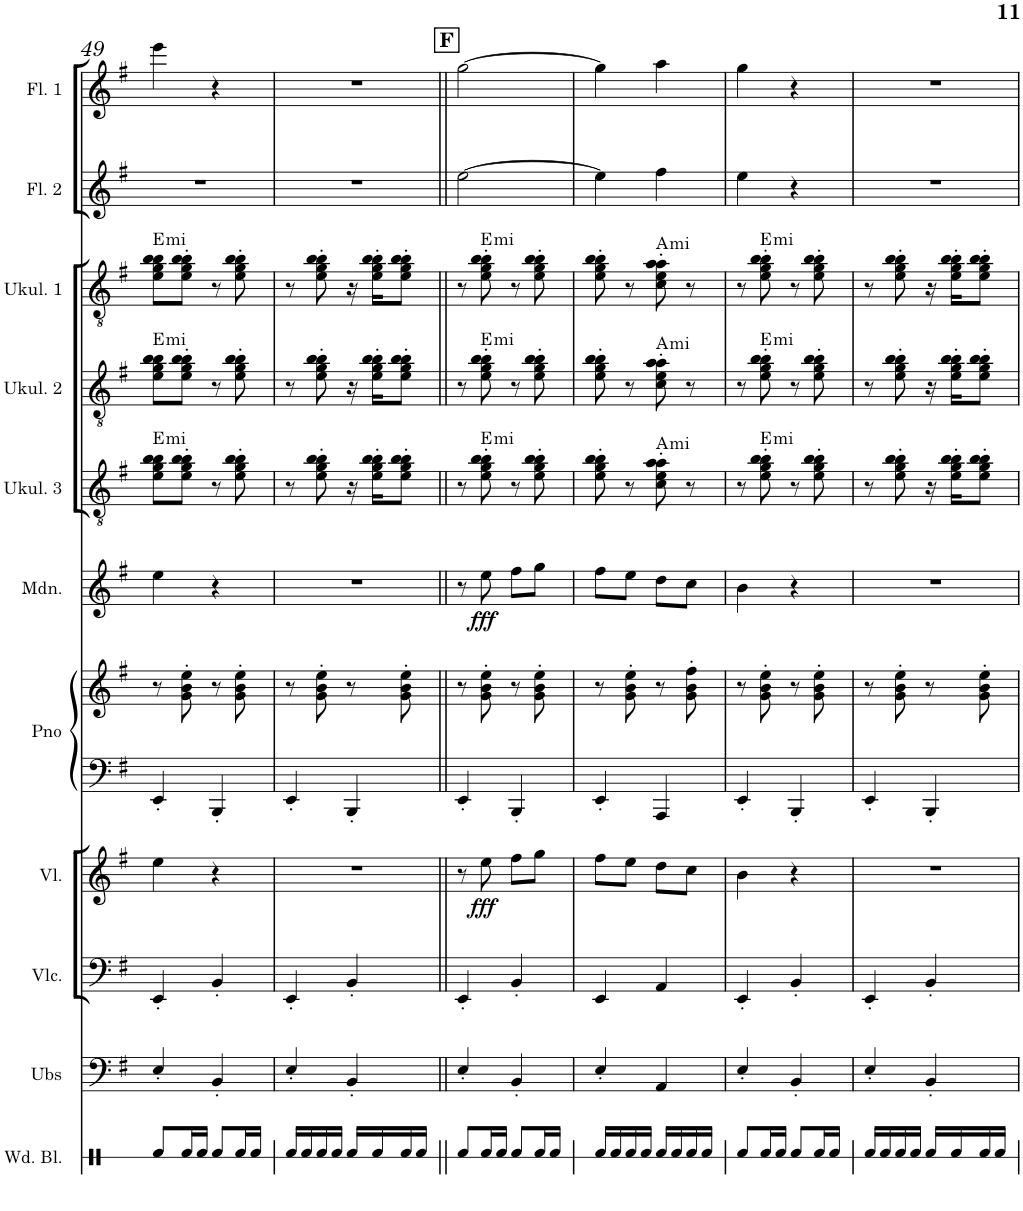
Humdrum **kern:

**kern	**kern	**kern	**kern	**dynam	**kern	**kern	**kern	**dynam	**kern	**harte	**kern	**harte	**kern	**harte	**kern	**kern
*part11	*part10	*part9	*part8	*part8	*part7	*part7	*part6	*part6	*part5	*part5	*part4	*part4	*part3	*part3	*part2	*part1
*staff12	*staff11	*staff10	*staff9	*staff9	*staff8	*staff7	*staff6	*staff6	*staff5	*	*staff4	*	*staff3	*	*staff2	*staff1
*I"Wood Blocks	*I"UkuBass	*I"Violoncelle	*I"Violon	*	*I"Piano	*	*I"Mandoline	*	*I"Ukulélé 3	*	*I"Ukulélé 2	*	*I"Ukulélé 1	*	*I"Flûte 2	*I"Flûte 1
*I'Wd. Bl.	*I'Ubs	*I'Vlc.	*I'Vl.	*	*I'Pno	*	*I'Mdn.	*	*I'Ukul. 3	*	*I'Ukul. 2	*	*I'Ukul. 1	*	*I'Fl. 2	*I'Fl. 1
!!LO:PB:g=z
*clefX	*clefF4	*clefF4	*clefG2	*	*clefF4	*clefG2	*clefG2	*	*clefGv2	*	*clefGv2	*	*clefGv2	*	*clefG2	*clefG2
*	*Trd7c12	*	*	*	*	*	*	*	*	*	*	*	*	*	*	*
*k[]	*k[f#]	*k[f#]	*k[f#]	*	*k[f#]	*k[f#]	*k[f#]	*	*k[f#]	*	*k[f#]	*	*k[f#]	*	*k[f#]	*k[f#]
*	*e:	*e:	*e:	*	*e:	*e:	*e:	*	*e:	*	*e:	*	*e:	*	*e:	*e:
*M2/4	*M2/4	*M2/4	*M2/4	*	*M2/4	*M2/4	*M2/4	*	*M2/4	*	*M2/4	*	*M2/4	*	*M2/4	*M2/4
=49	=49	=49	=49	=49	=49	=49	=49	=49	=49	=49	=49	=49	=49	=49	=49	=49
!	!	!	!	!	!	!	!	!	!	!LO:H:kt=mi	!	!LO:H:kt=mi	!	!LO:H:kt=mi	!	!
8Rf/L	4E'/	4EE'/	4ee\	.	4EE'/	8r	4ee\	.	8e\ 8g\ 8b\ 8b\L	E:min	8e\ 8g\ 8b\ 8b\L	E:min	8e\ 8g\ 8b\ 8b\L	E:min	2r	4eee\
16Rf/L	.	.	.	.	.	8g\' 8b\' 8ee\'	.	.	8e\' 8g\' 8b\' 8b\'J	.	8e\' 8g\' 8b\' 8b\'J	.	8e\' 8g\' 8b\' 8b\'J	.	.	.
16Rf/JJ	.	.	.	.	.	.	.	.	.	.	.	.	.	.	.	.
8Rf/L	4BB'/	4BB'/	4r	.	4BBB'/	8r	4r	.	8r	.	8r	.	8r	.	.	4r
16Rf/L	.	.	.	.	.	8g\' 8b\' 8ee\'	.	.	8e\' 8g\' 8b\' 8b\'	.	8e\' 8g\' 8b\' 8b\'	.	8e\' 8g\' 8b\' 8b\'	.	.	.
16Rf/JJ	.	.	.	.	.	.	.	.	.	.	.	.	.	.	.	.
=50	=50	=50	=50	=50	=50	=50	=50	=50	=50	=50	=50	=50	=50	=50	=50	=50
16Rf/LL	4E'/	4EE'/	2r	.	4EE'/	8r	2r	.	8r	.	8r	.	8r	.	2r	2r
16Rf/	.	.	.	.	.	.	.	.	.	.	.	.	.	.	.	.
16Rf/	.	.	.	.	.	8g\' 8b\' 8ee\'	.	.	8e\' 8g\' 8b\' 8b\'	.	8e\' 8g\' 8b\' 8b\'	.	8e\' 8g\' 8b\' 8b\'	.	.	.
16Rf/JJ	.	.	.	.	.	.	.	.	.	.	.	.	.	.	.	.
16Rf/LL	4BB'/	4BB'/	.	.	4BBB'/	8r	.	.	16r	.	16r	.	16r	.	.	.
16Rf/	.	.	.	.	.	.	.	.	16e\' 16g\' 16b\' 16b\'KL	.	16e\' 16g\' 16b\' 16b\'KL	.	16e\' 16g\' 16b\' 16b\'KL	.	.	.
16Rf/	.	.	.	.	.	8g\' 8b\' 8ee\'	.	.	8e\' 8g\' 8b\' 8b\'J	.	8e\' 8g\' 8b\' 8b\'J	.	8e\' 8g\' 8b\' 8b\'J	.	.	.
16Rf/JJ	.	.	.	.	.	.	.	.	.	.	.	.	.	.	.	.
!!LO:REH:place=s1:a:B:cj:fs=12:t=F
=51||	=51||	=51||	=51||	=51||	=51||	=51||	=51||	=51||	=51||	=51||	=51||	=51||	=51||	=51||	=51||	=51||
8Rf/L	4E'/	4EE'/	8r	.	4EE'/	8r	8r	.	8r	.	8r	.	8r	.	[2ee\	[2gg\
!	!	!	!	!LO:DY:b	!	!	!	!LO:DY:b	!	!LO:H:kt=mi	!	!LO:H:kt=mi	!	!LO:H:kt=mi	!	!
16Rf/L	.	.	8ee\	fff	.	8g\' 8b\' 8ee\'	8ee\	fff	8e\' 8g\' 8b\' 8b\'	E:min	8e\' 8g\' 8b\' 8b\'	E:min	8e\' 8g\' 8b\' 8b\'	E:min	.	.
16Rf/JJ	.	.	.	.	.	.	.	.	.	.	.	.	.	.	.	.
8Rf/L	4BB'/	4BB'/	8ff#\L	.	4BBB'/	8r	8ff#\L	.	8r	.	8r	.	8r	.	.	.
16Rf/L	.	.	8gg\J	.	.	8g\' 8b\' 8ee\'	8gg\J	.	8e\' 8g\' 8b\' 8b\'	.	8e\' 8g\' 8b\' 8b\'	.	8e\' 8g\' 8b\' 8b\'	.	.	.
16Rf/JJ	.	.	.	.	.	.	.	.	.	.	.	.	.	.	.	.
=52	=52	=52	=52	=52	=52	=52	=52	=52	=52	=52	=52	=52	=52	=52	=52	=52
16Rf/LL	4E'/	4EE/	8ff#\L	.	4EE'/	8r	8ff#\L	.	8e\' 8g\' 8b\' 8b\'	.	8e\' 8g\' 8b\' 8b\'	.	8e\' 8g\' 8b\' 8b\'	.	4ee\]	4gg\]
16Rf/	.	.	.	.	.	.	.	.	.	.	.	.	.	.	.	.
16Rf/	.	.	8ee\J	.	.	8g\' 8b\' 8ee\'	8ee\J	.	8r	.	8r	.	8r	.	.	.
16Rf/JJ	.	.	.	.	.	.	.	.	.	.	.	.	.	.	.	.
!	!	!	!	!	!	!	!	!	!	!LO:H:kt=mi	!	!LO:H:kt=mi	!	!LO:H:kt=mi	!	!
16Rf/LL	4AA/	4AA/	8dd\L	.	4AAA/	8r	8dd\L	.	8c\' 8e\' 8a\' 8a\'	A:min	8c\' 8e\' 8a\' 8a\'	A:min	8c\' 8e\' 8a\' 8a\'	A:min	4ff#\	4aa\
16Rf/	.	.	.	.	.	.	.	.	.	.	.	.	.	.	.	.
16Rf/	.	.	8cc\J	.	.	8g\' 8b\' 8ff#\'	8cc\J	.	8r	.	8r	.	8r	.	.	.
16Rf/JJ	.	.	.	.	.	.	.	.	.	.	.	.	.	.	.	.
=53	=53	=53	=53	=53	=53	=53	=53	=53	=53	=53	=53	=53	=53	=53	=53	=53
8Rf/L	4E'/	4EE'/	4b\	.	4EE'/	8r	4b\	.	8r	.	8r	.	8r	.	4ee\	4gg\
!	!	!	!	!	!	!	!	!	!	!LO:H:kt=mi	!	!LO:H:kt=mi	!	!LO:H:kt=mi	!	!
16Rf/L	.	.	.	.	.	8g\' 8b\' 8ee\'	.	.	8e\' 8g\' 8b\' 8b\'	E:min	8e\' 8g\' 8b\' 8b\'	E:min	8e\' 8g\' 8b\' 8b\'	E:min	.	.
16Rf/JJ	.	.	.	.	.	.	.	.	.	.	.	.	.	.	.	.
8Rf/L	4BB'/	4BB'/	4r	.	4BBB'/	8r	4r	.	8r	.	8r	.	8r	.	4r	4r
16Rf/L	.	.	.	.	.	8g\' 8b\' 8ee\'	.	.	8e\' 8g\' 8b\' 8b\'	.	8e\' 8g\' 8b\' 8b\'	.	8e\' 8g\' 8b\' 8b\'	.	.	.
16Rf/JJ	.	.	.	.	.	.	.	.	.	.	.	.	.	.	.	.
=54	=54	=54	=54	=54	=54	=54	=54	=54	=54	=54	=54	=54	=54	=54	=54	=54
16Rf/LL	4E'/	4EE'/	2r	.	4EE'/	8r	2r	.	8r	.	8r	.	8r	.	2r	2r
16Rf/	.	.	.	.	.	.	.	.	.	.	.	.	.	.	.	.
16Rf/	.	.	.	.	.	8g\' 8b\' 8ee\'	.	.	8e\' 8g\' 8b\' 8b\'	.	8e\' 8g\' 8b\' 8b\'	.	8e\' 8g\' 8b\' 8b\'	.	.	.
16Rf/JJ	.	.	.	.	.	.	.	.	.	.	.	.	.	.	.	.
16Rf/LL	4BB'/	4BB'/	.	.	4BBB'/	8r	.	.	16r	.	16r	.	16r	.	.	.
16Rf/	.	.	.	.	.	.	.	.	16e\' 16g\' 16b\' 16b\'KL	.	16e\' 16g\' 16b\' 16b\'KL	.	16e\' 16g\' 16b\' 16b\'KL	.	.	.
16Rf/	.	.	.	.	.	8g\' 8b\' 8ee\'	.	.	8e\' 8g\' 8b\' 8b\'J	.	8e\' 8g\' 8b\' 8b\'J	.	8e\' 8g\' 8b\' 8b\'J	.	.	.
16Rf/JJ	.	.	.	.	.	.	.	.	.	.	.	.	.	.	.	.
=	=	=	=	=	=	=	=	=	=	=	=	=	=	=	=	=
*-	*-	*-	*-	*-	*-	*-	*-	*-	*-	*-	*-	*-	*-	*-	*-	*-
